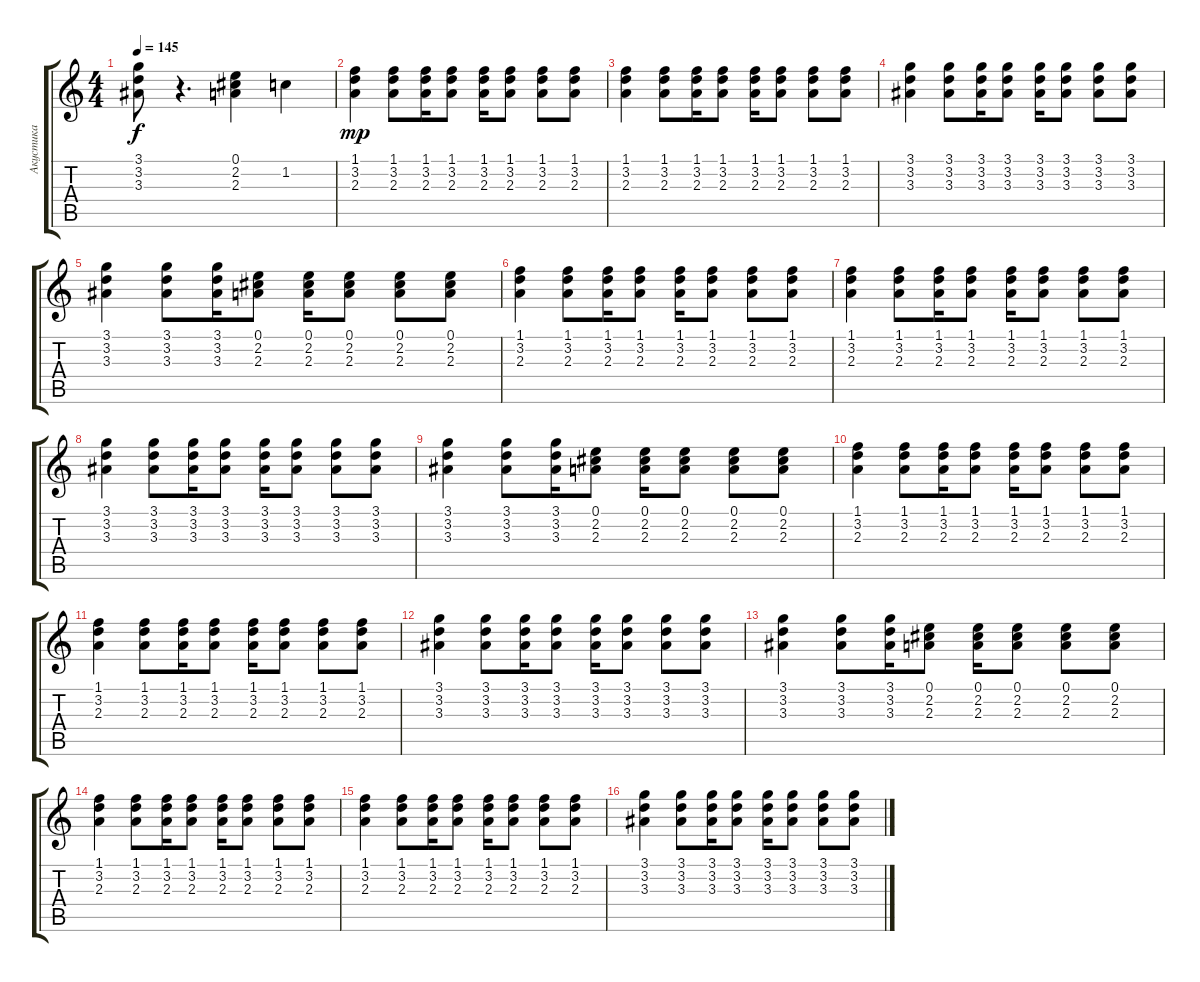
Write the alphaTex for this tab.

\track ("Акустика" "Акустика") {instrument acousticguitarnylon}
\staff {score tabs}
\tuning (E4 B3 G3 D3 A2 E2) {hide}
\ts (4 4)
\tempo 145
\clef g2
\ks c
(3.1 3.2 3.3).8{dy f} r.4{d} (0.1 2.2 2.3).4 1.2.4 |
(1.1 3.2 2.3).4{dy mp} (1.1 3.2 2.3).8 (1.1 3.2 2.3).16 (1.1 3.2 2.3).8 (1.1 3.2 2.3).16 (1.1 3.2 2.3).8 (1.1 3.2 2.3).8 (1.1 3.2 2.3).8 |
(1.1 3.2 2.3).4 (1.1 3.2 2.3).8 (1.1 3.2 2.3).16 (1.1 3.2 2.3).8 (1.1 3.2 2.3).16 (1.1 3.2 2.3).8 (1.1 3.2 2.3).8 (1.1 3.2 2.3).8 |
(3.1 3.2 3.3).4 (3.1 3.2 3.3).8 (3.1 3.2 3.3).16 (3.1 3.2 3.3).8 (3.1 3.2 3.3).16 (3.1 3.2 3.3).8 (3.1 3.2 3.3).8 (3.1 3.2 3.3).8 |
(3.1 3.2 3.3).4 (3.1 3.2 3.3).8 (3.1 3.2 3.3).16 (0.1 2.2 2.3).8 (0.1 2.2 2.3).16 (0.1 2.2 2.3).8 (0.1 2.2 2.3).8 (0.1 2.2 2.3).8 |
(1.1 3.2 2.3).4 (1.1 3.2 2.3).8 (1.1 3.2 2.3).16 (1.1 3.2 2.3).8 (1.1 3.2 2.3).16 (1.1 3.2 2.3).8 (1.1 3.2 2.3).8 (1.1 3.2 2.3).8 |
(1.1 3.2 2.3).4 (1.1 3.2 2.3).8 (1.1 3.2 2.3).16 (1.1 3.2 2.3).8 (1.1 3.2 2.3).16 (1.1 3.2 2.3).8 (1.1 3.2 2.3).8 (1.1 3.2 2.3).8 |
(3.1 3.2 3.3).4 (3.1 3.2 3.3).8 (3.1 3.2 3.3).16 (3.1 3.2 3.3).8 (3.1 3.2 3.3).16 (3.1 3.2 3.3).8 (3.1 3.2 3.3).8 (3.1 3.2 3.3).8 |
(3.1 3.2 3.3).4 (3.1 3.2 3.3).8 (3.1 3.2 3.3).16 (0.1 2.2 2.3).8 (0.1 2.2 2.3).16 (0.1 2.2 2.3).8 (0.1 2.2 2.3).8 (0.1 2.2 2.3).8 |
(1.1 3.2 2.3).4 (1.1 3.2 2.3).8 (1.1 3.2 2.3).16 (1.1 3.2 2.3).8 (1.1 3.2 2.3).16 (1.1 3.2 2.3).8 (1.1 3.2 2.3).8 (1.1 3.2 2.3).8 |
(1.1 3.2 2.3).4 (1.1 3.2 2.3).8 (1.1 3.2 2.3).16 (1.1 3.2 2.3).8 (1.1 3.2 2.3).16 (1.1 3.2 2.3).8 (1.1 3.2 2.3).8 (1.1 3.2 2.3).8 |
(3.1 3.2 3.3).4 (3.1 3.2 3.3).8 (3.1 3.2 3.3).16 (3.1 3.2 3.3).8 (3.1 3.2 3.3).16 (3.1 3.2 3.3).8 (3.1 3.2 3.3).8 (3.1 3.2 3.3).8 |
(3.1 3.2 3.3).4 (3.1 3.2 3.3).8 (3.1 3.2 3.3).16 (0.1 2.2 2.3).8 (0.1 2.2 2.3).16 (0.1 2.2 2.3).8 (0.1 2.2 2.3).8 (0.1 2.2 2.3).8 |
(1.1 3.2 2.3).4 (1.1 3.2 2.3).8 (1.1 3.2 2.3).16 (1.1 3.2 2.3).8 (1.1 3.2 2.3).16 (1.1 3.2 2.3).8 (1.1 3.2 2.3).8 (1.1 3.2 2.3).8 |
(1.1 3.2 2.3).4 (1.1 3.2 2.3).8 (1.1 3.2 2.3).16 (1.1 3.2 2.3).8 (1.1 3.2 2.3).16 (1.1 3.2 2.3).8 (1.1 3.2 2.3).8 (1.1 3.2 2.3).8 |
(3.1 3.2 3.3).4 (3.1 3.2 3.3).8 (3.1 3.2 3.3).16 (3.1 3.2 3.3).8 (3.1 3.2 3.3).16 (3.1 3.2 3.3).8 (3.1 3.2 3.3).8 (3.1 3.2 3.3).8
